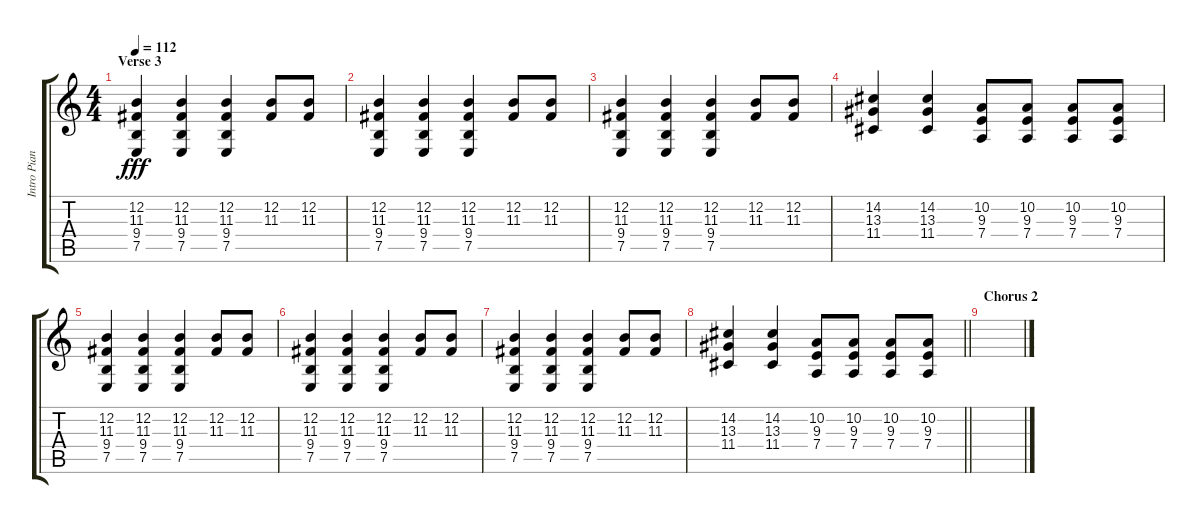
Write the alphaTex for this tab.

\track ("Intro Piano" "Intro Pian") {instrument clavinet}
\staff {score tabs}
\tuning (E4 B3 G3 D3 A2 E2) {hide}
\ts (4 4)
\section ("" "Verse 3")
\tempo 112
\clef g2
\ks c
(12.2 11.3 9.4 7.5).4{dy fff} (12.2 11.3 9.4 7.5).4 (12.2 11.3 9.4 7.5).4 (12.2 11.3).8 (12.2 11.3).8 |
(12.2 11.3 9.4 7.5).4 (12.2 11.3 9.4 7.5).4 (12.2 11.3 9.4 7.5).4 (12.2 11.3).8 (12.2 11.3).8 |
(12.2 11.3 9.4 7.5).4 (12.2 11.3 9.4 7.5).4 (12.2 11.3 9.4 7.5).4 (12.2 11.3).8 (12.2 11.3).8 |
(14.2 13.3 11.4).4 (14.2 13.3 11.4).4 (10.2 9.3 7.4).8 (10.2 9.3 7.4).8 (10.2 9.3 7.4).8 (10.2 9.3 7.4).8 |
(12.2 11.3 9.4 7.5).4 (12.2 11.3 9.4 7.5).4 (12.2 11.3 9.4 7.5).4 (12.2 11.3).8 (12.2 11.3).8 |
(12.2 11.3 9.4 7.5).4 (12.2 11.3 9.4 7.5).4 (12.2 11.3 9.4 7.5).4 (12.2 11.3).8 (12.2 11.3).8 |
(12.2 11.3 9.4 7.5).4 (12.2 11.3 9.4 7.5).4 (12.2 11.3 9.4 7.5).4 (12.2 11.3).8 (12.2 11.3).8 |
\barLineRight lightlight
(14.2 13.3 11.4).4 (14.2 13.3 11.4).4 (10.2 9.3 7.4).8 (10.2 9.3 7.4).8 (10.2 9.3 7.4).8 (10.2 9.3 7.4).8 |
\section ("" "Chorus 2")
